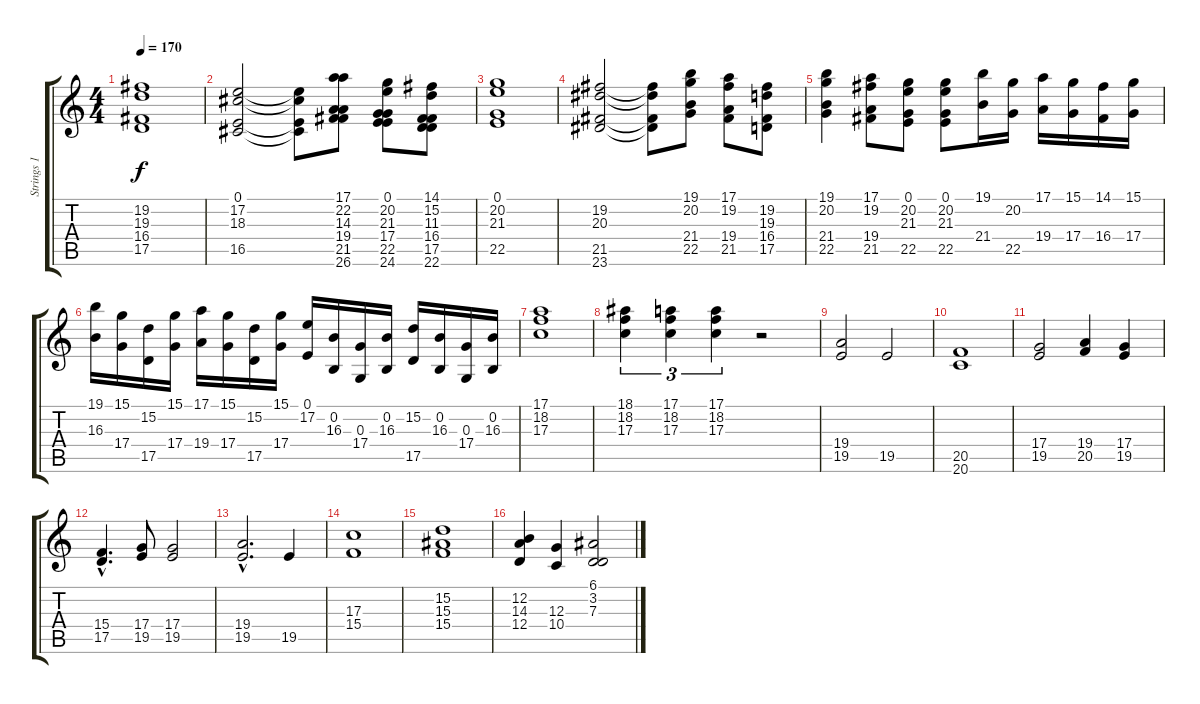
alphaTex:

\track ("Strings 1" "Strings 1") {instrument stringensemble1}
\staff {score tabs}
\tuning (E4 B3 G3 D3 A2 E2) {hide}
\ts (4 4)
\tempo 170
\clef g2
\ks c
(19.2 19.3 16.4 17.5).1{dy f} |
(0.1 17.2 18.3 16.5).2 (0.1{t} 17.2{t} 18.3{t} 16.5{t}).8 (17.1 22.2 14.3 19.4 21.5 26.6).8 (0.1 20.2 21.3 17.4 22.5 24.6).8 (14.1 15.2 11.3 16.4 17.5 22.6).8 |
(0.1 20.2 21.3 22.5).1 |
(19.2 20.3 21.5 23.6).2 (19.2{t} 20.3{t} 21.5{t} 23.6{t}).8 (19.1 20.2 21.4 22.5).8 (17.1 19.2 19.4 21.5).8 (19.2 19.3 16.4 17.5).8 |
(19.1 20.2 21.4 22.5).4 (17.1 19.2 19.4 21.5).8 (0.1 20.2 21.3 22.5).8 (0.1 20.2 21.3 22.5).8 (19.1 21.4).16 (20.2 22.5).16 (17.1 19.4).16 (15.1 17.4).16 (14.1 16.4).16 (15.1 17.4).16 |
(19.1 16.3).16 (15.1 17.4).16 (15.2 17.5).16 (15.1 17.4).16 (17.1 19.4).16 (15.1 17.4).16 (15.2 17.5).16 (15.1 17.4).16 (0.1 17.2).16 (0.2 16.3).16 (0.3 17.4).16 (0.2 16.3).16 (15.2 17.5).16 (0.2 16.3).16 (0.3 17.4).16 (0.2 16.3).16 |
(17.1 18.2 17.3).1 |
(18.1 18.2 17.3).4{tu (3 2)} (17.1 18.2 17.3).4{tu (3 2)} (17.1 18.2 17.3).4{tu (3 2)} r.2 |
(19.4 19.5).2 19.5.2 |
(20.5 20.6).1 |
(17.4 19.5).2 (19.4 20.5).4 (17.4 19.5).4 |
(15.4{hac} 17.5{hac}).4{d} (17.4 19.5).8 (17.4 19.5).2 |
(19.4{hac} 19.5{hac}).2{d} 19.5.4 |
(17.3 15.4).1 |
(15.2 15.3 15.4).1 |
(12.2 14.3 12.4).4 (12.3 10.4).4 (6.1 3.2 7.3).2
